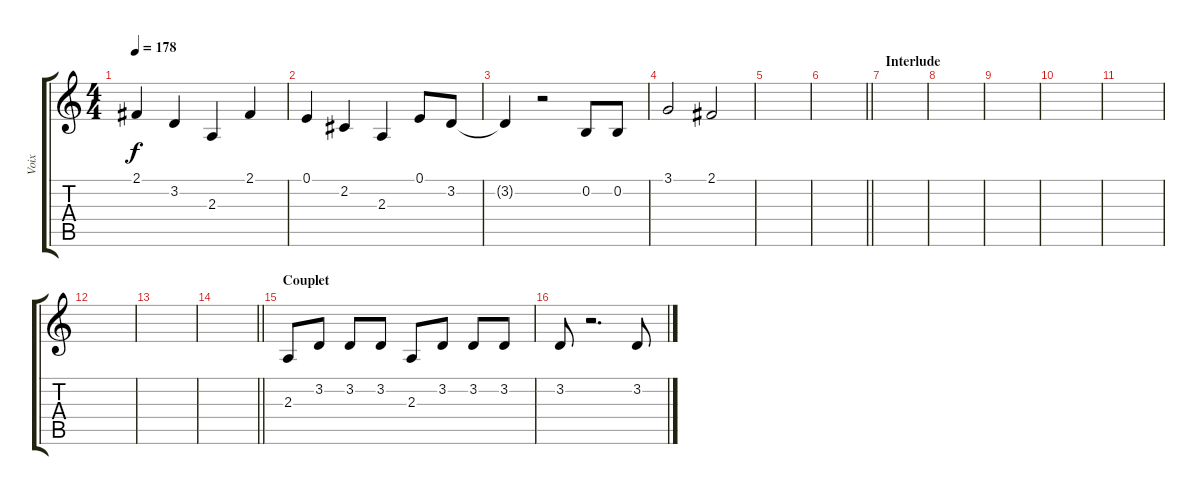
\track ("Voix" "Voix") {instrument englishhorn}
\staff {score tabs}
\tuning (E4 B3 G3 D3 A2 E2) {hide}
\ts (4 4)
\tempo 178
\clef g2
\ks c
2.1.4{dy f} 3.2.4 2.3.4 2.1.4 |
0.1.4 2.2.4 2.3.4 0.1.8 3.2.8 |
3.2{t}.4 r.2 0.2.8 0.2.8 |
3.1.2 2.1.2 |
|
\barLineRight lightlight
|
\section ("" "Interlude")
|
|
|
|
|
|
|
\barLineRight lightlight
|
\section ("" "Couplet")
2.3.8 3.2.8 3.2.8 3.2.8 2.3.8 3.2.8 3.2.8 3.2.8 |
3.2.8 r.2{d} 3.2.8
